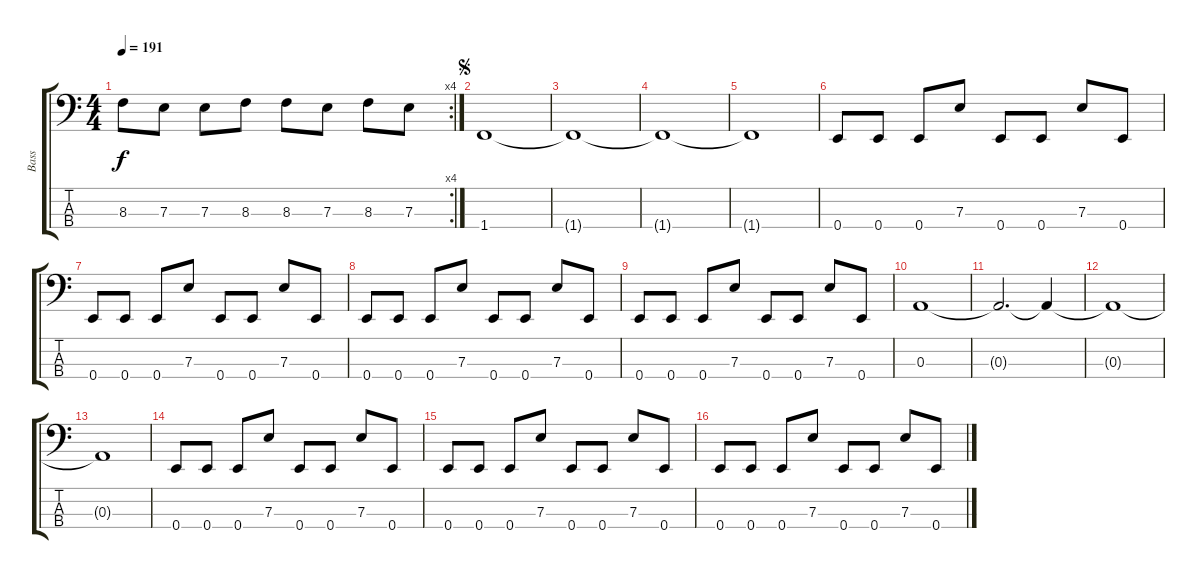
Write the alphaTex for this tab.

\track ("Bass" "Bass") {instrument electricbassfinger}
\staff {score tabs}
\tuning (G2 D2 A1 E1) {hide}
\rc 4
\ts (4 4)
\tempo 191
\clef f4
\ks c
8.3{t}.8{dy f} 7.3.8 7.3.8 8.3.8 8.3.8 7.3.8 8.3.8 7.3.8 |
\jump segno
1.4.1 |
1.4{t}.1 |
1.4{t}.1 |
1.4{t}.1 |
0.4.8 0.4.8 0.4.8 7.3.8 0.4.8 0.4.8 7.3.8 0.4.8 |
0.4.8 0.4.8 0.4.8 7.3.8 0.4.8 0.4.8 7.3.8 0.4.8 |
0.4.8 0.4.8 0.4.8 7.3.8 0.4.8 0.4.8 7.3.8 0.4.8 |
0.4.8 0.4.8 0.4.8 7.3.8 0.4.8 0.4.8 7.3.8 0.4.8 |
0.3.1 |
0.3{t}.2{d} 0.3{t}.4 |
0.3{t}.1 |
0.3{t}.1 |
0.4.8 0.4.8 0.4.8 7.3.8 0.4.8 0.4.8 7.3.8 0.4.8 |
0.4.8 0.4.8 0.4.8 7.3.8 0.4.8 0.4.8 7.3.8 0.4.8 |
0.4.8 0.4.8 0.4.8 7.3.8 0.4.8 0.4.8 7.3.8 0.4.8
